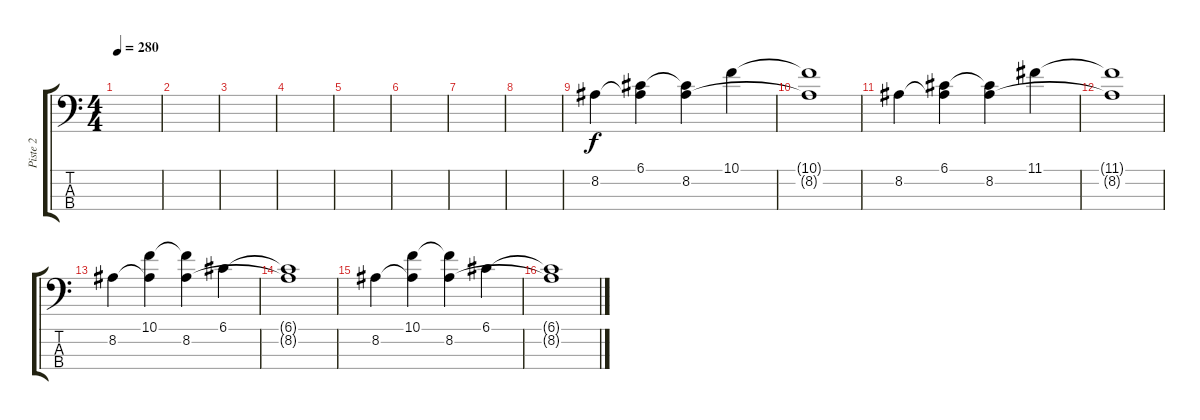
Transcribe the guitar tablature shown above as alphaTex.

\track ("Piste 2" "Piste 2") {instrument slapbass2}
\staff {score tabs}
\tuning (G2 D2 A1 E1) {hide}
\ts (4 4)
\tempo 280
\clef f4
\ks c
|
|
|
|
|
|
|
|
8.2.4 (6.1 8.2{t}).4 (6.1{t} 8.2).4 10.1.4 |
(10.1{t} 8.2{t}).1 |
8.2.4 (6.1 8.2{t}).4 (6.1{t} 8.2).4 11.1.4 |
(11.1{t} 8.2{t}).1 |
8.2.4 (10.1 8.2{t}).4 (10.1{t} 8.2).4 6.1.4 |
(6.1{t} 8.2{t}).1 |
8.2.4 (10.1 8.2{t}).4 (10.1{t} 8.2).4 6.1.4 |
(6.1{t} 8.2{t}).1
